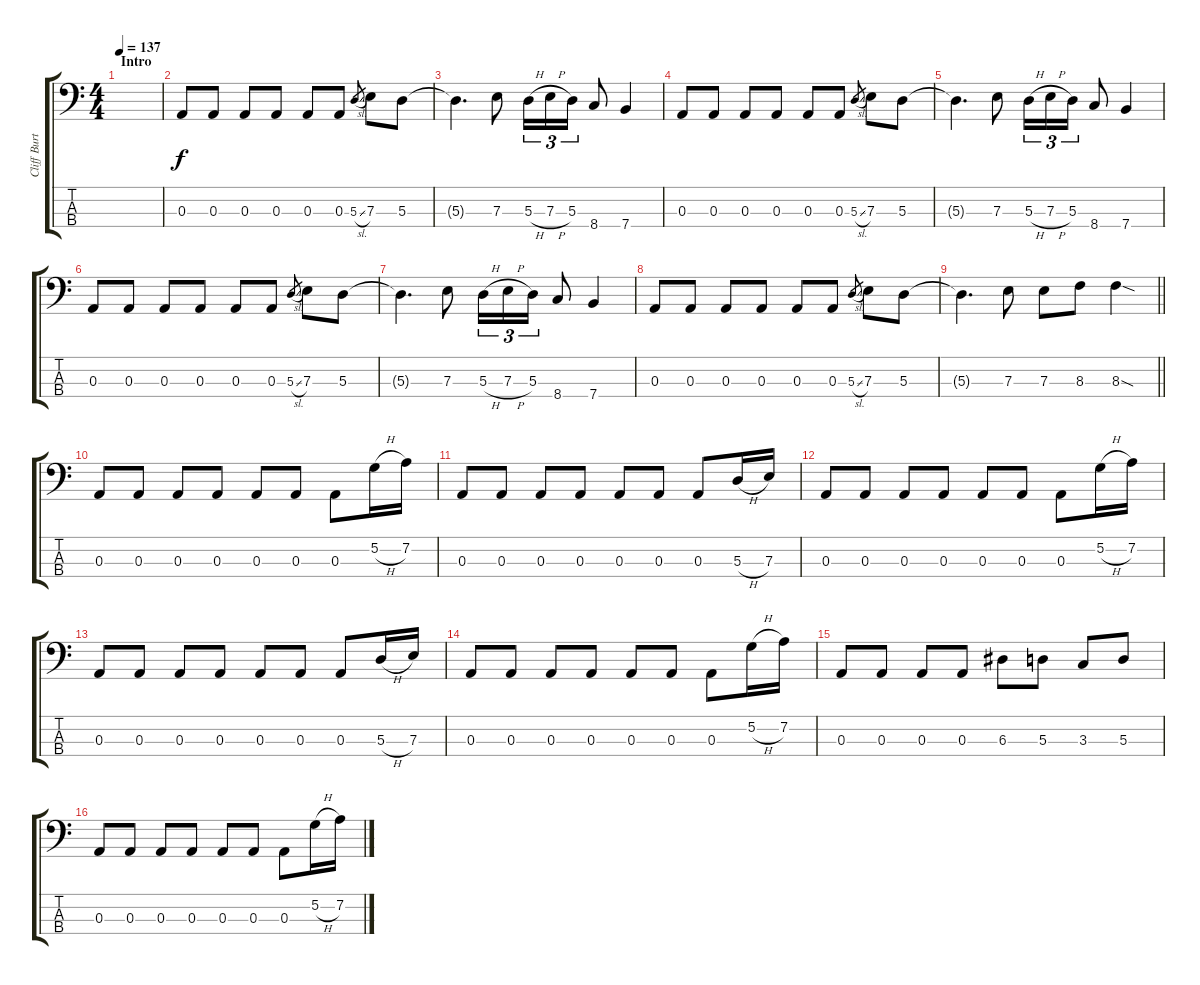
\track ("Cliff Burton" "Cliff Burt") {instrument electricbasspick}
\staff {score tabs}
\tuning (G2 D2 A1 E1) {hide}
\ts (4 4)
\section ("" "Intro")
\tempo 137
\clef f4
\ks c
|
0.3.8 0.3.8 0.3.8 0.3.8 0.3.8 0.3.8 5.3{sl}.8{gr} 7.3.8 5.3.8 |
5.3{t}.4{d} 7.3.8 5.3{h}.16{tu (3 2)} 7.3{h}.16{tu (3 2)} 5.3.16{tu (3 2)} 8.4.8 7.4.4 |
0.3.8 0.3.8 0.3.8 0.3.8 0.3.8 0.3.8 5.3{sl}.8{gr} 7.3.8 5.3.8 |
5.3{t}.4{d} 7.3.8 5.3{h}.16{tu (3 2)} 7.3{h}.16{tu (3 2)} 5.3.16{tu (3 2)} 8.4.8 7.4.4 |
0.3.8 0.3.8 0.3.8 0.3.8 0.3.8 0.3.8 5.3{sl}.8{gr} 7.3.8 5.3.8 |
5.3{t}.4{d} 7.3.8 5.3{h}.16{tu (3 2)} 7.3{h}.16{tu (3 2)} 5.3.16{tu (3 2)} 8.4.8 7.4.4 |
0.3.8 0.3.8 0.3.8 0.3.8 0.3.8 0.3.8 5.3{sl}.8{gr} 7.3.8 5.3.8 |
\barLineRight lightlight
5.3{t}.4{d} 7.3.8 7.3.8 8.3.8 8.3{sod}.4 |
0.3.8 0.3.8 0.3.8 0.3.8 0.3.8 0.3.8 0.3.8 5.2{h}.16 7.2.16 |
0.3.8 0.3.8 0.3.8 0.3.8 0.3.8 0.3.8 0.3.8 5.3{h}.16 7.3.16 |
0.3.8 0.3.8 0.3.8 0.3.8 0.3.8 0.3.8 0.3.8 5.2{h}.16 7.2.16 |
0.3.8 0.3.8 0.3.8 0.3.8 0.3.8 0.3.8 0.3.8 5.3{h}.16 7.3.16 |
0.3.8 0.3.8 0.3.8 0.3.8 0.3.8 0.3.8 0.3.8 5.2{h}.16 7.2.16 |
0.3.8 0.3.8 0.3.8 0.3.8 6.3.8 5.3.8 3.3.8 5.3.8 |
0.3.8 0.3.8 0.3.8 0.3.8 0.3.8 0.3.8 0.3.8 5.2{h}.16 7.2.16
